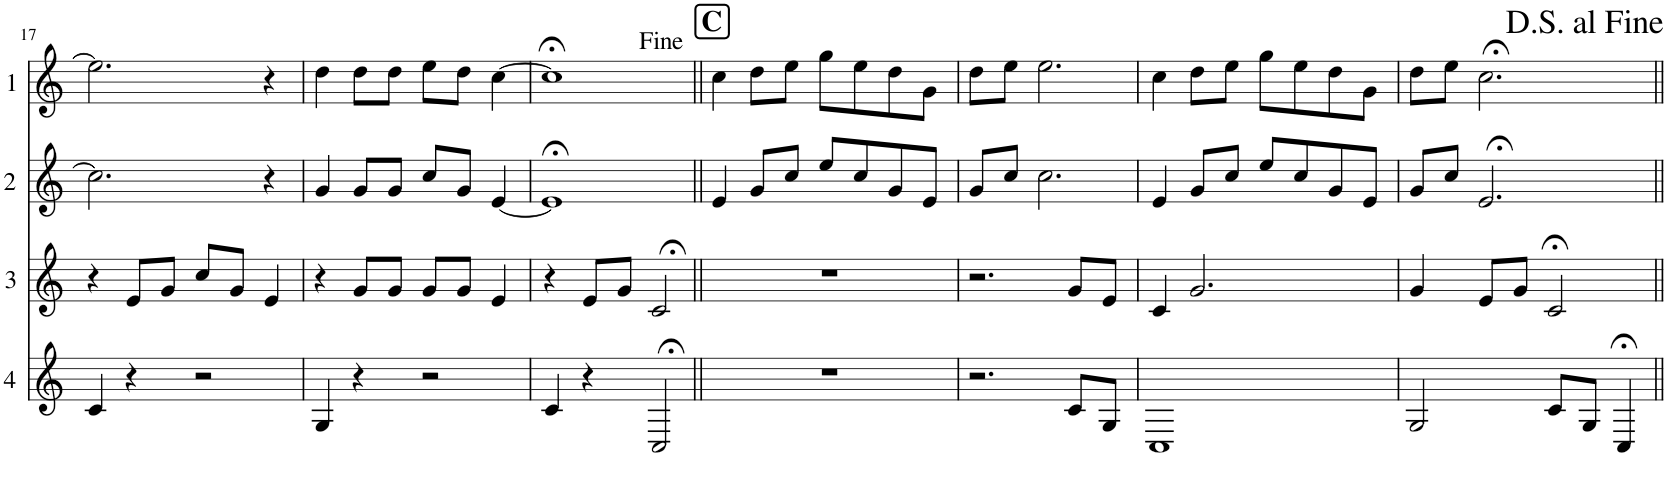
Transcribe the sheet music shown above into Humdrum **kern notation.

**kern	**kern	**kern	**kern
*part4	*part3	*part2	*part1
*staff4	*staff3	*staff2	*staff1
*I"Cor 4	*I"Cor 3	*I"Cor 2	*I"Cor 1
!!LO:PB:g=z
*clefG2	*clefG2	*clefG2	*clefG2
*Trd4c7	*Trd4c7	*Trd4c7	*Trd4c7
*k[]	*k[]	*k[]	*k[]
*M4/4	*M4/4	*M4/4	*M4/4
=17	=17	=17	=17
4c/	4r	2.cc\]	2.ee\]
4r	8e/L	.	.
.	8g/J	.	.
2r	8cc/L	.	.
.	8g/J	.	.
.	4e/	4r	4r
=18	=18	=18	=18
4G/	4r	4g/	4dd\
4r	8g/L	8g/L	8dd\L
.	8g/J	8g/J	8dd\J
2r	8g/L	8cc/L	8ee\L
.	8g/J	8g/J	8dd\J
.	4e/	[4e/	[4cc\
=19	=19	=19	=19
4c/	4r	1e;<]	1cc;<]
4r	8e/L	.	.
.	8g/J	.	.
2C;</	2c;</	.	.
!!LO:REH:place=s1:a:B:cj:fs=14:t=C
=20||	=20||	=20||	=20||
1r	1r	4e/	4cc\
.	.	8g/L	8dd\L
.	.	8cc/J	8ee\J
.	.	8ee/L	8gg\L
.	.	8cc/	8ee\
.	.	8g/	8dd\
.	.	8e/J	8g\J
=21	=21	=21	=21
2.r	2.r	8g/L	8dd\L
.	.	8cc/J	8ee\J
.	.	2.cc\	2.ee\
8c/L	8g/L	.	.
8G/J	8e/J	.	.
=22	=22	=22	=22
1C	4c/	4e/	4cc\
.	2.g/	8g/L	8dd\L
.	.	8cc/J	8ee\J
.	.	8ee/L	8gg\L
.	.	8cc/	8ee\
.	.	8g/	8dd\
.	.	8e/J	8g\J
=23	=23	=23	=23
2G/	4g/	8g/L	8dd\L
.	.	8cc/J	8ee\J
.	8e/L	2.e;</	2.cc;<\
.	8g/J	.	.
8c/L	2c;</	.	.
8G/J	.	.	.
4C;</	.	.	.
=||	=||	=||	=||
*-	*-	*-	*-
